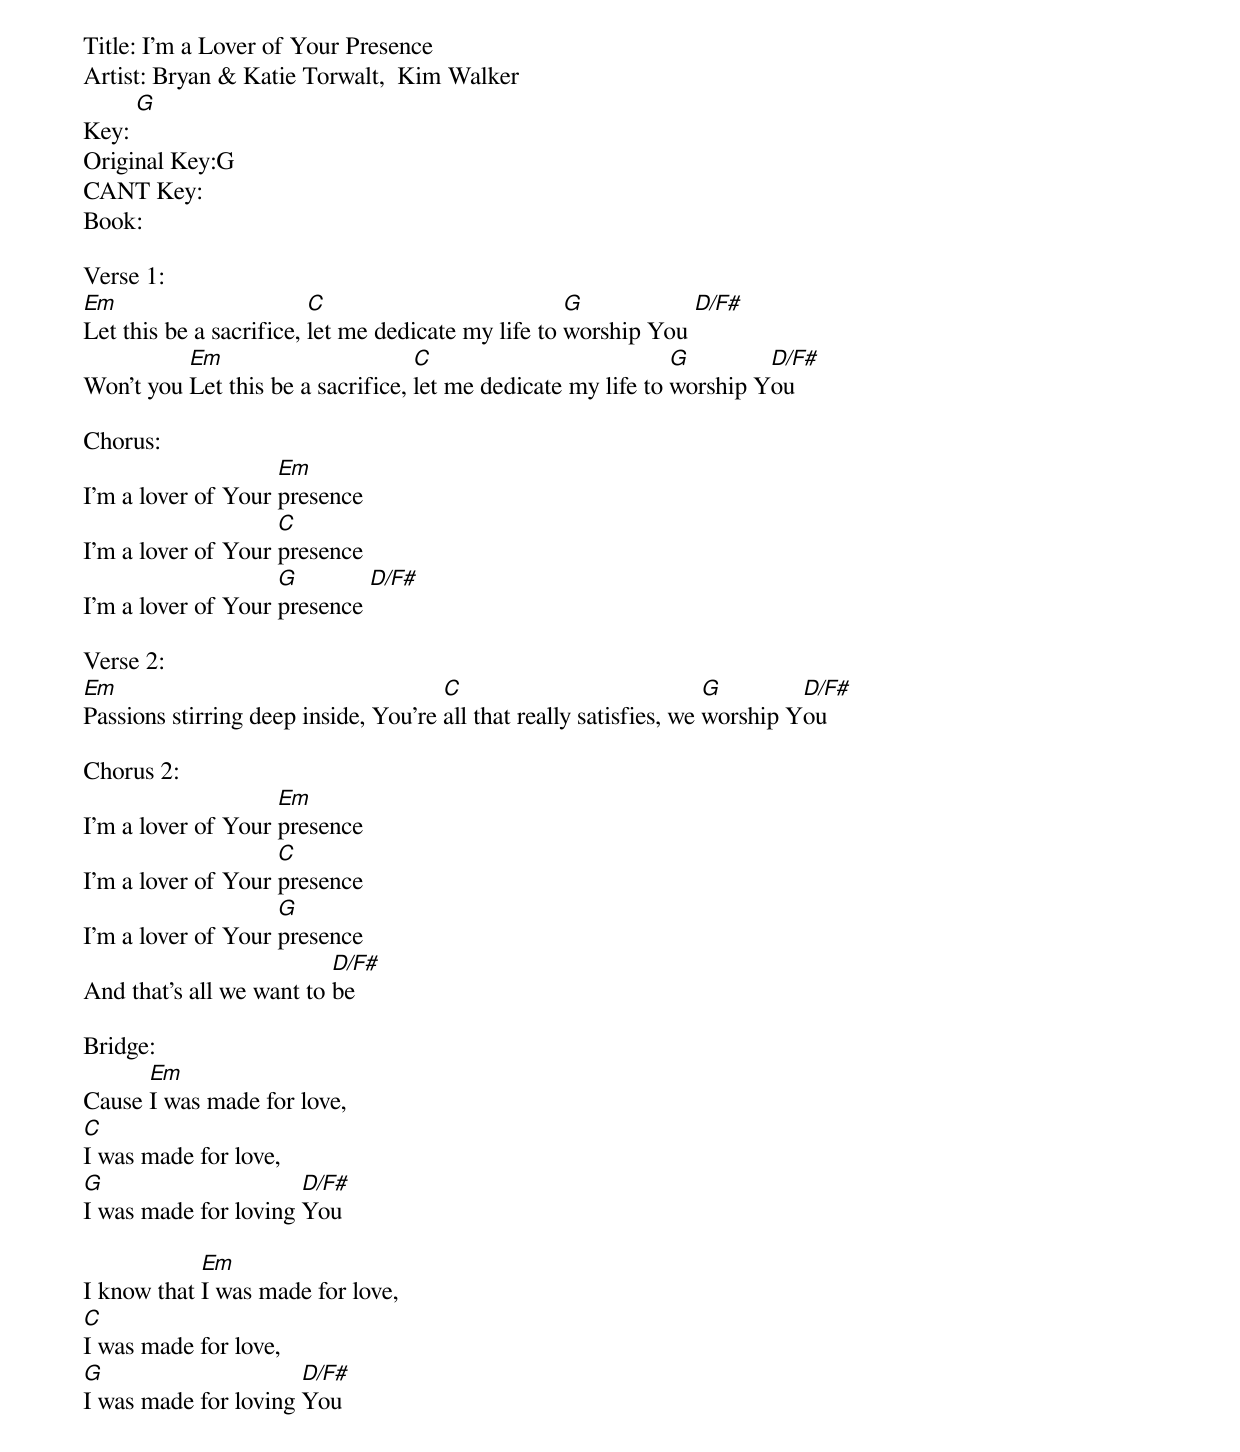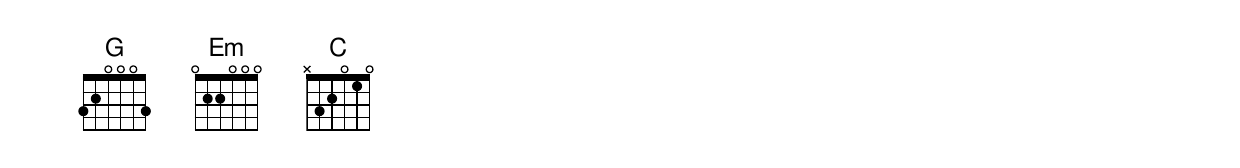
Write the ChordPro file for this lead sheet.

Title: I’m a Lover of Your Presence
Artist: Bryan & Katie Torwalt,  Kim Walker
Key: [G]
Original Key:G
CANT Key:
Book:

Verse 1:
[Em]Let this be a sacrifice, [C]let me dedicate my life to [G]worship You [D/F#]
Won’t you [Em]Let this be a sacrifice, [C]let me dedicate my life to [G]worship Y[D/F#]ou

Chorus:
I’m a lover of Your [Em]presence
I’m a lover of Your [C]presence
I’m a lover of Your [G]presence [D/F#]

Verse 2:
[Em]Passions stirring deep inside, You’re [C]all that really satisfies, we [G]worship Y[D/F#]ou

Chorus 2:
I’m a lover of Your [Em]presence
I’m a lover of Your [C]presence
I’m a lover of Your [G]presence
And that’s all we want to [D/F#]be

Bridge:
Cause [Em]I was made for love,
[C]I was made for love,
[G]I was made for loving [D/F#]You

I know that [Em]I was made for love,
[C]I was made for love,
[G]I was made for loving [D/F#]You
